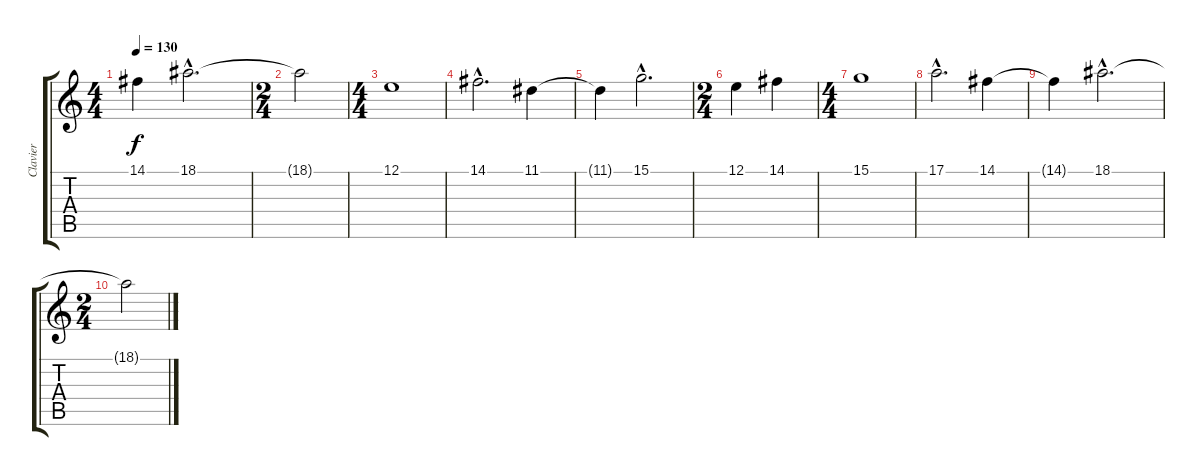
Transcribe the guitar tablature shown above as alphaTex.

\track ("Clavier" "Clavier") {instrument synthstrings1}
\staff {score tabs}
\tuning (E4 B3 G3 D3 A2 E2) {hide}
\ts (4 4)
\tempo 130
\clef g2
\ks c
14.1{t}.4{dy f} 18.1{hac}.2{d} |
\ts (2 4)
18.1{t}.2 |
\ts (4 4)
12.1.1 |
14.1{hac}.2{d} 11.1.4 |
11.1{t}.4 15.1{hac}.2{d} |
\ts (2 4)
12.1.4 14.1.4 |
\ts (4 4)
15.1.1 |
17.1{hac}.2{d} 14.1.4 |
14.1{t}.4 18.1{hac}.2{d} |
\ts (2 4)
18.1{t}.2
